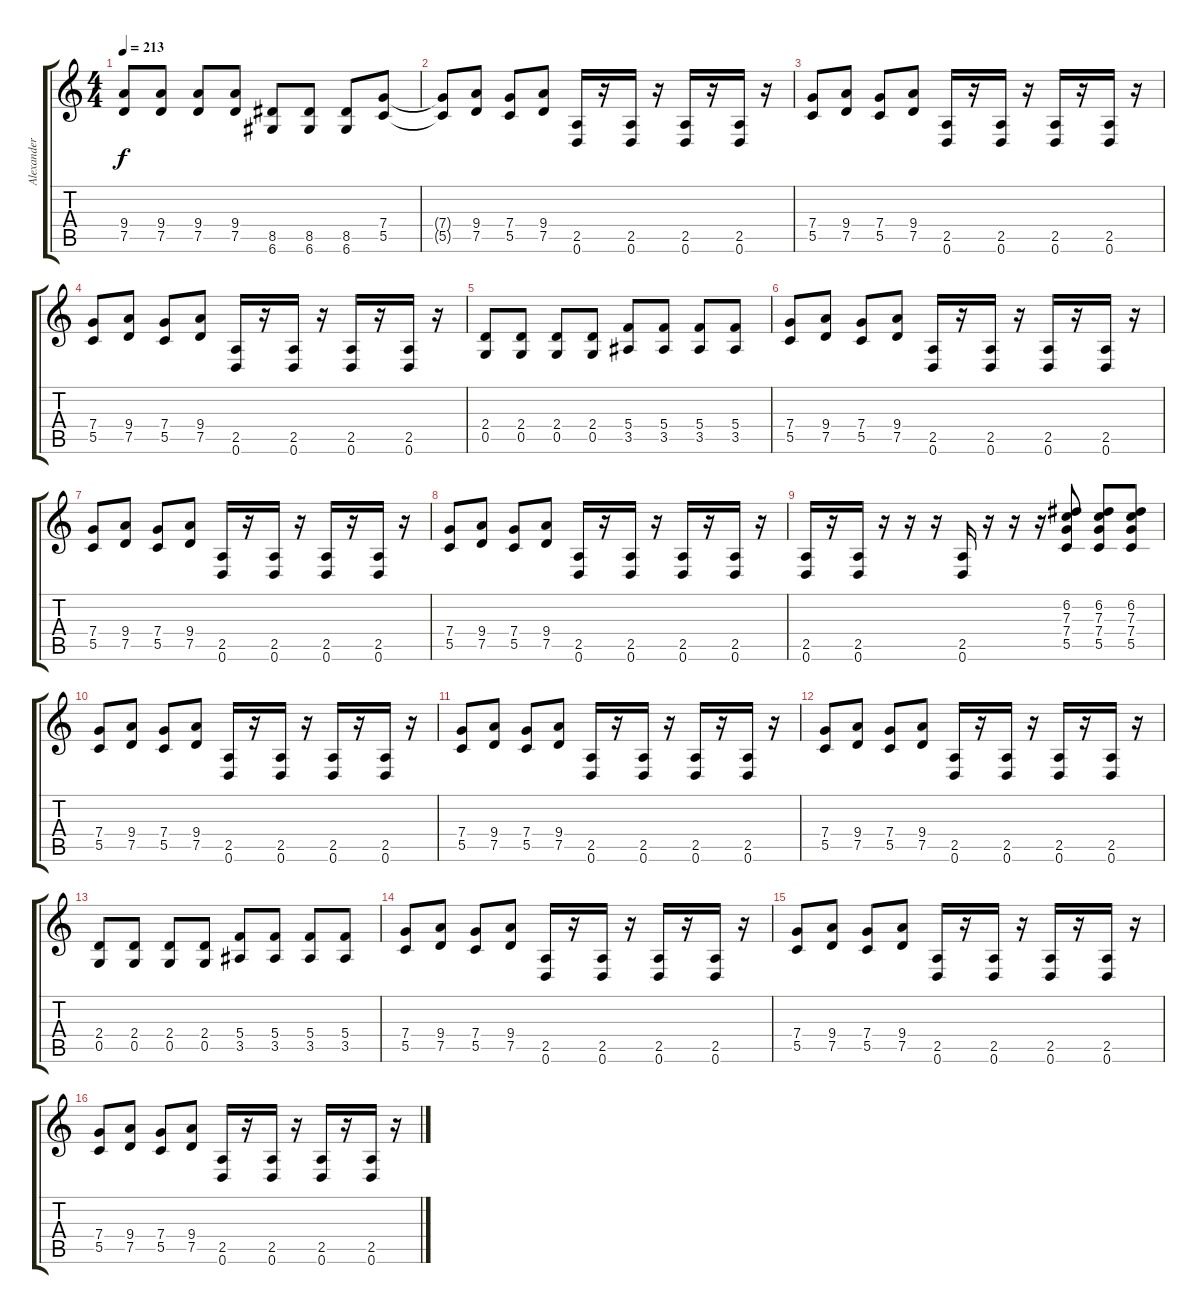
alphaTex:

\track ("Alexander Kuoppala" "Alexander ") {instrument overdrivenguitar}
\staff {score tabs}
\tuning (D4 A3 F3 C3 G2 D2) {hide}
\ts (4 4)
\tempo 213
\clef g2
\ks c
(9.4 7.5).8{dy f} (9.4 7.5).8 (9.4 7.5).8 (9.4 7.5).8 (8.5 6.6).8 (8.5 6.6).8 (8.5 6.6).8 (7.4 5.5).8 |
(7.4{t} 5.5{t}).8 (9.4 7.5).8 (7.4 5.5).8 (9.4 7.5).8 (2.5 0.6).16 r.16 (2.5 0.6).16 r.16 (2.5 0.6).16 r.16 (2.5 0.6).16 r.16 |
(7.4 5.5).8 (9.4 7.5).8 (7.4 5.5).8 (9.4 7.5).8 (2.5 0.6).16 r.16 (2.5 0.6).16 r.16 (2.5 0.6).16 r.16 (2.5 0.6).16 r.16 |
(7.4 5.5).8 (9.4 7.5).8 (7.4 5.5).8 (9.4 7.5).8 (2.5 0.6).16 r.16 (2.5 0.6).16 r.16 (2.5 0.6).16 r.16 (2.5 0.6).16 r.16 |
(2.4 0.5).8 (2.4 0.5).8 (2.4 0.5).8 (2.4 0.5).8 (5.4 3.5).8 (5.4 3.5).8 (5.4 3.5).8 (5.4 3.5).8 |
(7.4 5.5).8 (9.4 7.5).8 (7.4 5.5).8 (9.4 7.5).8 (2.5 0.6).16 r.16 (2.5 0.6).16 r.16 (2.5 0.6).16 r.16 (2.5 0.6).16 r.16 |
(7.4 5.5).8 (9.4 7.5).8 (7.4 5.5).8 (9.4 7.5).8 (2.5 0.6).16 r.16 (2.5 0.6).16 r.16 (2.5 0.6).16 r.16 (2.5 0.6).16 r.16 |
(7.4 5.5).8 (9.4 7.5).8 (7.4 5.5).8 (9.4 7.5).8 (2.5 0.6).16 r.16 (2.5 0.6).16 r.16 (2.5 0.6).16 r.16 (2.5 0.6).16 r.16 |
(2.5 0.6).16 r.16 (2.5 0.6).16 r.16 r.16 r.16 (2.5 0.6).16 r.16 r.16 r.16 (6.2 7.3 7.4 5.5).8 (6.2 7.3 7.4 5.5).8 (6.2 7.3 7.4 5.5).8 |
(7.4 5.5).8 (9.4 7.5).8 (7.4 5.5).8 (9.4 7.5).8 (2.5 0.6).16 r.16 (2.5 0.6).16 r.16 (2.5 0.6).16 r.16 (2.5 0.6).16 r.16 |
(7.4 5.5).8 (9.4 7.5).8 (7.4 5.5).8 (9.4 7.5).8 (2.5 0.6).16 r.16 (2.5 0.6).16 r.16 (2.5 0.6).16 r.16 (2.5 0.6).16 r.16 |
(7.4 5.5).8 (9.4 7.5).8 (7.4 5.5).8 (9.4 7.5).8 (2.5 0.6).16 r.16 (2.5 0.6).16 r.16 (2.5 0.6).16 r.16 (2.5 0.6).16 r.16 |
(2.4 0.5).8 (2.4 0.5).8 (2.4 0.5).8 (2.4 0.5).8 (5.4 3.5).8 (5.4 3.5).8 (5.4 3.5).8 (5.4 3.5).8 |
(7.4 5.5).8 (9.4 7.5).8 (7.4 5.5).8 (9.4 7.5).8 (2.5 0.6).16 r.16 (2.5 0.6).16 r.16 (2.5 0.6).16 r.16 (2.5 0.6).16 r.16 |
(7.4 5.5).8 (9.4 7.5).8 (7.4 5.5).8 (9.4 7.5).8 (2.5 0.6).16 r.16 (2.5 0.6).16 r.16 (2.5 0.6).16 r.16 (2.5 0.6).16 r.16 |
(7.4 5.5).8 (9.4 7.5).8 (7.4 5.5).8 (9.4 7.5).8 (2.5 0.6).16 r.16 (2.5 0.6).16 r.16 (2.5 0.6).16 r.16 (2.5 0.6).16 r.16
